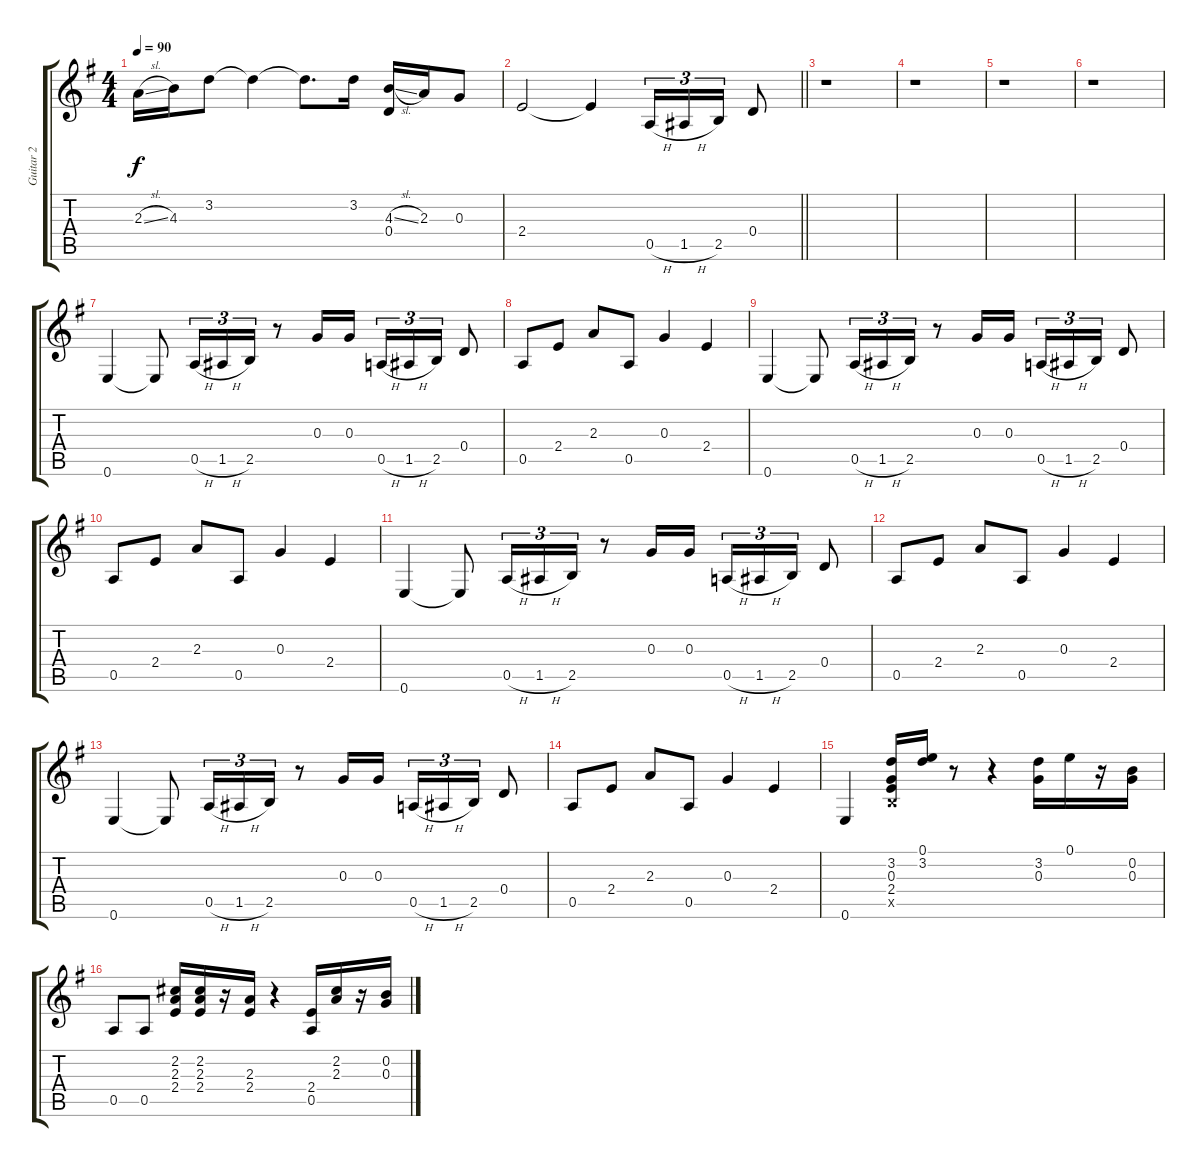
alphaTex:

\track ("Guitar 2" "Guitar 2") {instrument overdrivenguitar}
\staff {score tabs}
\tuning (E4 B3 G3 D3 A2 E2) {hide}
\ts (4 4)
\tempo 90
\clef g2
\ks g
2.3{sl}.16{dy f} 4.3.16 3.2.8 3.2{t}.4 3.2{t}.8{d} 3.2.16 (4.3{sl} 0.4).16 2.3.16 0.3.8 |
\barLineRight lightlight
2.4.2 2.4{t}.4 0.5{h}.16{tu (3 2)} 1.5{h}.16{tu (3 2)} 2.5.16{tu (3 2)} 0.4.8 |
r.1 |
r.1 |
r.1 |
r.1 |
0.6.4 0.6{t}.8 0.5{h}.16{tu (3 2)} 1.5{h}.16{tu (3 2)} 2.5.16{tu (3 2)} r.8 0.3.16 0.3.16 0.5{h}.16{tu (3 2)} 1.5{h}.16{tu (3 2)} 2.5.16{tu (3 2)} 0.4.8 |
0.5.8 2.4.8 2.3.8 0.5.8 0.3.4 2.4.4 |
0.6.4 0.6{t}.8 0.5{h}.16{tu (3 2)} 1.5{h}.16{tu (3 2)} 2.5.16{tu (3 2)} r.8 0.3.16 0.3.16 0.5{h}.16{tu (3 2)} 1.5{h}.16{tu (3 2)} 2.5.16{tu (3 2)} 0.4.8 |
0.5.8 2.4.8 2.3.8 0.5.8 0.3.4 2.4.4 |
0.6.4 0.6{t}.8 0.5{h}.16{tu (3 2)} 1.5{h}.16{tu (3 2)} 2.5.16{tu (3 2)} r.8 0.3.16 0.3.16 0.5{h}.16{tu (3 2)} 1.5{h}.16{tu (3 2)} 2.5.16{tu (3 2)} 0.4.8 |
0.5.8 2.4.8 2.3.8 0.5.8 0.3.4 2.4.4 |
0.6.4 0.6{t}.8 0.5{h}.16{tu (3 2)} 1.5{h}.16{tu (3 2)} 2.5.16{tu (3 2)} r.8 0.3.16 0.3.16 0.5{h}.16{tu (3 2)} 1.5{h}.16{tu (3 2)} 2.5.16{tu (3 2)} 0.4.8 |
0.5.8 2.4.8 2.3.8 0.5.8 0.3.4 2.4.4 |
0.6.4 (3.2 0.3 2.4 2.5{x}).16 (0.1 3.2).16 r.8 r.4 (3.2 0.3).16 0.1.16 r.16 (0.2 0.3).16 |
0.5.8 0.5.8 (2.2 2.3 2.4).16 (2.2 2.3 2.4).16 r.16 (2.3 2.4).16 r.4 (2.4 0.5).16 (2.2 2.3).16 r.16 (0.2 0.3).16
